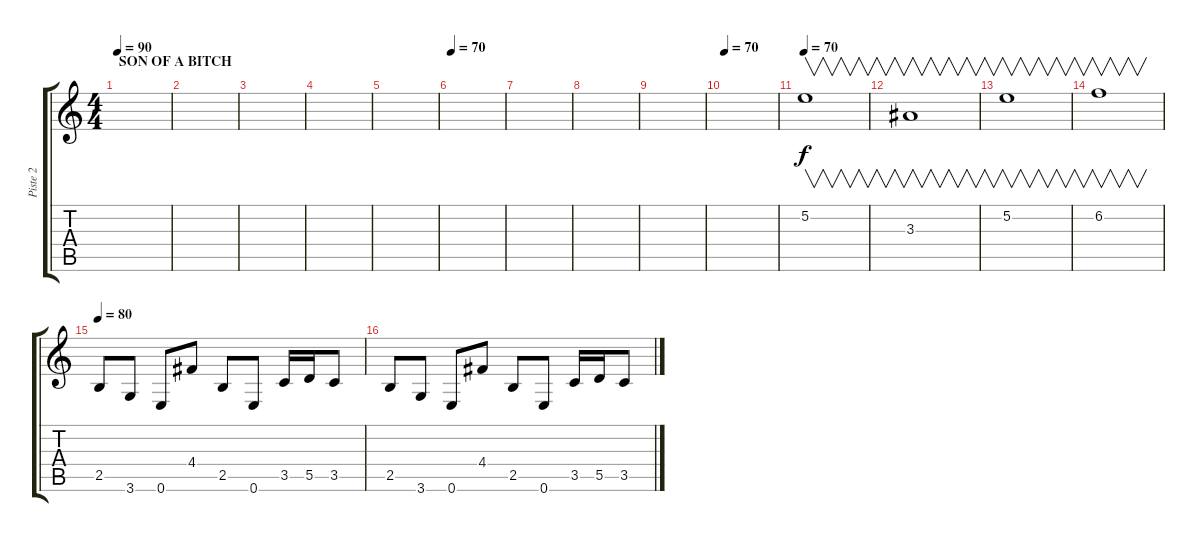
\track ("Piste 2" "Piste 2") {instrument distortionguitar}
\staff {score tabs}
\tuning (E4 B3 G3 D3 A2 E2) {hide}
\ts (4 4)
\section ("" "SON OF A BITCH")
\tempo 90
\tempo 70
\tempo 90
\clef g2
\ks c
|
|
|
|
|
\tempo 70
|
|
|
|
\tempo 70
|
\tempo 70
5.2.1{v} |
3.3.1{v} |
5.2.1{v} |
6.2.1{v} |
\tempo 80
2.5.8 3.6.8 0.6.8 4.4.8 2.5.8 0.6.8 3.5.16 5.5.16 3.5.8 |
2.5.8 3.6.8 0.6.8 4.4.8 2.5.8 0.6.8 3.5.16 5.5.16 3.5.8
